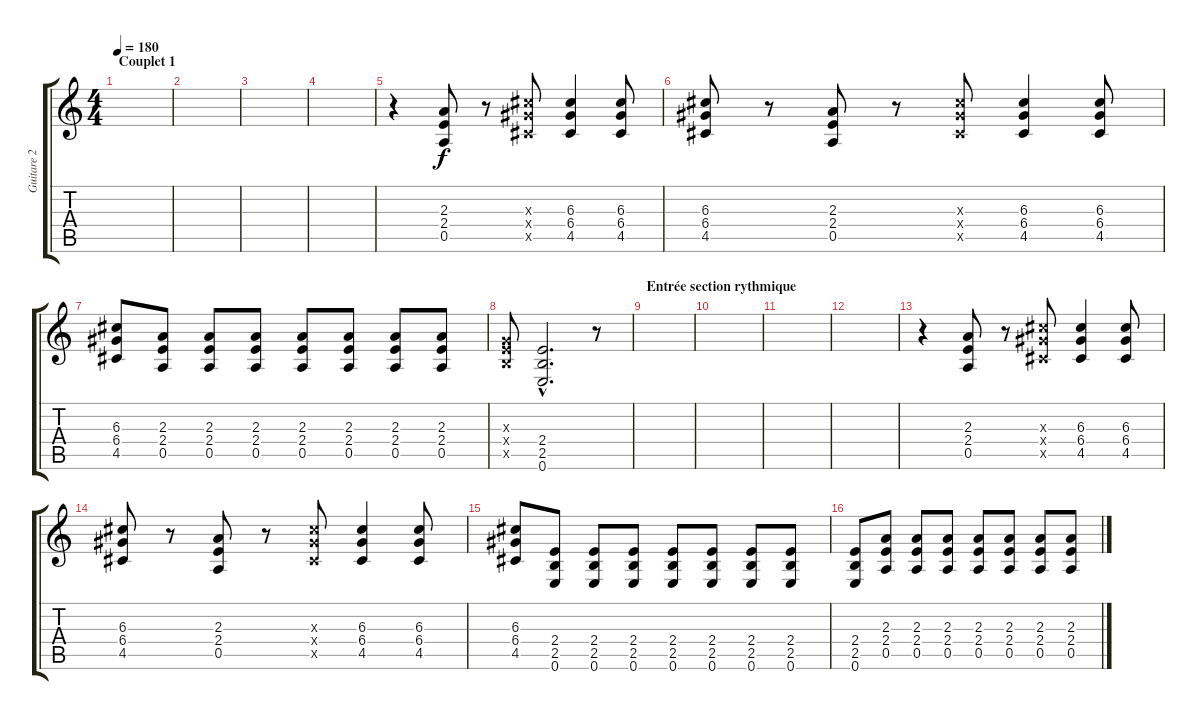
\track ("Guitare 2" "Guitare 2") {instrument electricguitarclean}
\staff {score tabs}
\tuning (E4 B3 G3 D3 A2 E2) {hide}
\ts (4 4)
\section ("" "Couplet 1")
\tempo 180
\clef g2
\ks c
|
|
|
|
r.4 (2.3 2.4 0.5).8 r.8 (6.3{x} 6.4{x} 4.5{x}).8 (6.3 6.4 4.5).4 (6.3 6.4 4.5).8 |
(6.3 6.4 4.5).8 r.8 (2.3 2.4 0.5).8 r.8 (6.3{x} 6.4{x} 4.5{x}).8 (6.3 6.4 4.5).4 (6.3 6.4 4.5).8 |
(6.3 6.4 4.5).8 (2.3 2.4 0.5).8 (2.3 2.4 0.5).8 (2.3 2.4 0.5).8 (2.3 2.4 0.5).8 (2.3 2.4 0.5).8 (2.3 2.4 0.5).8 (2.3 2.4 0.5).8 |
(0.3{x} 2.4{x} 2.5{x}).8 (2.4{hac} 2.5{hac} 0.6{hac}).2{d} r.8 |
\section ("" "Entrée section rythmique")
|
|
|
|
r.4 (2.3 2.4 0.5).8 r.8 (6.3{x} 6.4{x} 4.5{x}).8 (6.3 6.4 4.5).4 (6.3 6.4 4.5).8 |
(6.3 6.4 4.5).8 r.8 (2.3 2.4 0.5).8 r.8 (6.3{x} 6.4{x} 4.5{x}).8 (6.3 6.4 4.5).4 (6.3 6.4 4.5).8 |
(6.3 6.4 4.5).8 (2.4 2.5 0.6).8 (2.4 2.5 0.6).8 (2.4 2.5 0.6).8 (2.4 2.5 0.6).8 (2.4 2.5 0.6).8 (2.4 2.5 0.6).8 (2.4 2.5 0.6).8 |
(2.4 2.5 0.6).8 (2.3 2.4 0.5).8 (2.3 2.4 0.5).8 (2.3 2.4 0.5).8 (2.3 2.4 0.5).8 (2.3 2.4 0.5).8 (2.3 2.4 0.5).8 (2.3 2.4 0.5).8
